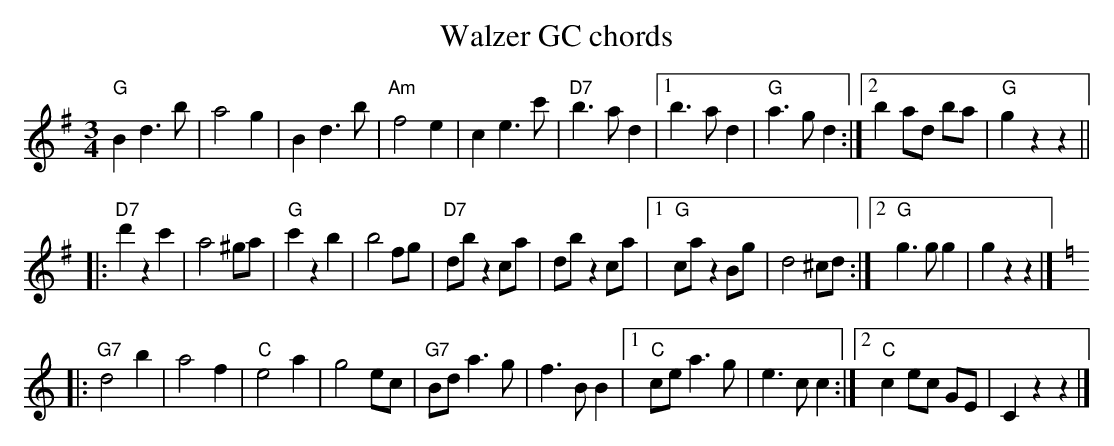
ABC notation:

X:1
T: Walzer GC chords
M:3/4
L:1/4
K:G %%MIDI gchordon
"G"B d>b | a2 g | B d>b | "Am"f2e | c e>c' | "D7"b>a d |1 b>a d | "G"a>g d :|2 b a/d/ b/a/ | "G"g zz ||
|: "D7"d' z c' |   a2 ^g/a/ | "G"c'z b | b2 f/g/ | "D7"d/b/ z c/a/ | d/b/ z c/a/ |1 "G"c/a/ z B/g/ | d2 ^c/d/ :|2 "G"g>g g | g zz |] [K:C]
|: "G7"d2b | a2f | "C"e2a | g2 e/c/ | "G7"B/d/ a>g | f>B B |1 "C"c/e/ a>g | e>c c :|2 "C"c e/c/ G/E/ | C zz |]
